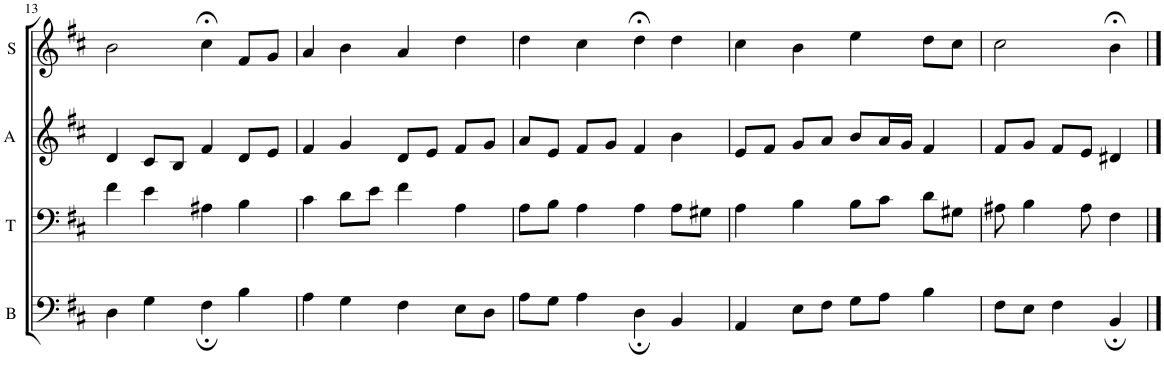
**kern	**kern	**kern	**kern
*part4	*part3	*part2	*part1
*staff4	*staff3	*staff2	*staff1
*I"B	*I"T	*I"A	*I"S
*I'B	*I'T	*I'A	*I'S
!!LO:PB:g=z
*clefF4	*clefF4	*clefG2	*clefG2
*k[f#c#]	*k[f#c#]	*k[f#c#]	*k[f#c#]
*M4/4	*M4/4	*M4/4	*M4/4
=13	=13	=13	=13
4D\	4f#\	4d/	2b\
4G\	4e\	8c#/L	.
.	.	8B/J	.
4F#;\	4A#X\	4f#/	4cc#;<\
4B\	4B\	8d/L	8f#/L
.	.	8e/J	8g/J
=14	=14	=14	=14
4A\	4c#\	4f#/	4a/
4G\	8d\L	4g/	4b\
.	8e\J	.	.
4F#\	4f#\	8d/L	4a/
.	.	8e/J	.
8E\L	4A\	8f#/L	4dd\
8D\J	.	8g/J	.
=15	=15	=15	=15
8A\L	8A\L	8a/L	4dd\
8G\J	8B\J	8e/J	.
4A\	4A\	8f#/L	4cc#\
.	.	8g/J	.
4D;\	4A\	4f#/	4dd;<\
4BB/	8A\L	4b\	4dd\
.	8G#X\J	.	.
=16	=16	=16	=16
4AA/	4A\	8e/L	4cc#\
.	.	8f#/J	.
8E\L	4B\	8g/L	4b\
8F#\J	.	8a/J	.
8G\L	8B\L	8b/L	4ee\
8A\J	8c#\J	16a/L	.
.	.	16g/JJ	.
4B\	8d\L	4f#/	8dd\L
.	8G#X\J	.	8cc#\J
=17	=17	=17	=17
8F#\L	8A#X\	8f#/L	2cc#\
8E\J	4B\	8g/J	.
4F#\	.	8f#/L	.
.	8A#\	8e/J	.
4BB;/	4F#\	4d#X/	4b;<\
==	==	==	==
*-	*-	*-	*-
